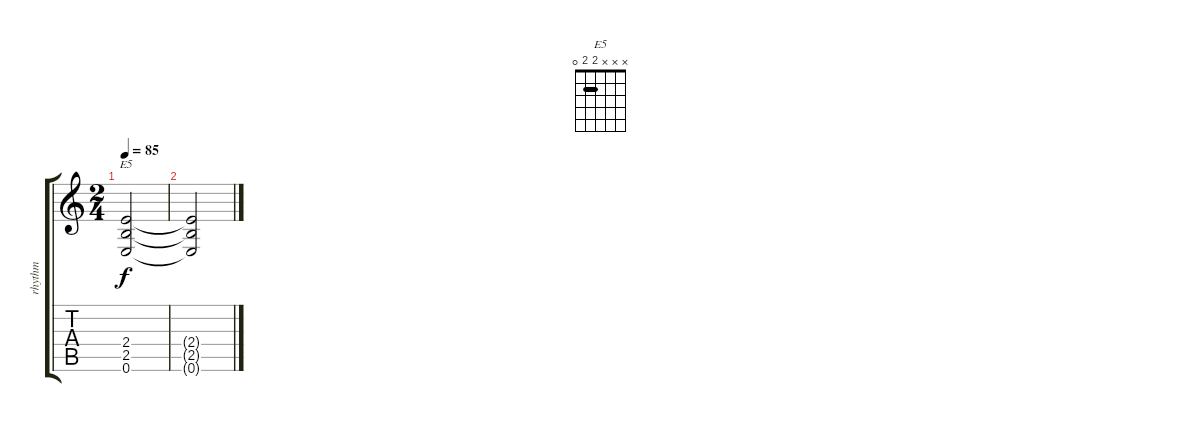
\track ("rhythm" "rhythm") {instrument overdrivenguitar}
\staff {score tabs}
\tuning (E4 B3 G3 D3 A2 E2) {hide}
\chord ("E5" x x x 2 2 0) {barre 2}
\ts (2 4)
\tempo 85
\clef g2
\ks c
(2.4 2.5 0.6).2{ch "E5" dy f} |
(2.4{t} 2.5{t} 0.6{t}).2
